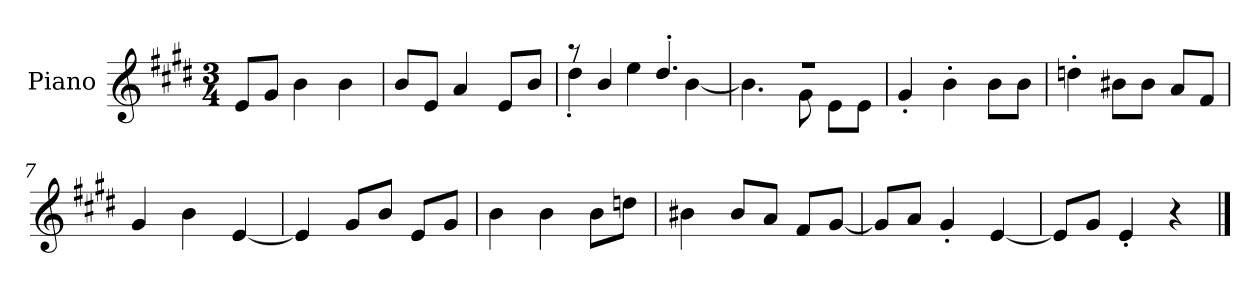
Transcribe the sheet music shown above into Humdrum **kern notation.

**kern
*part1
*staff1
*I"Piano
*I'P-no
*clefG2
*k[f#c#g#d#]
*M3/4
*MM177
=1
8e/L
8g#/J
4b\
4b\
=2
8b/L
8e/J
4a/
8e/L
8b/J
=3
*^
8r	4dd#'\
4b/	.
.	4ee\
4.dd#'/	.
.	[4b\
=4	=4
2.r	4.b\]
.	8g#\
.	8e\L
.	8e\J
*v	*v
=5
4g#'/
4b'\
8b\L
8b\J
=6
4ddn'\
8b#X\L
8b#\J
8a/L
8f#/J
=7
4g#/
4b\
[4e/
!!LO:LB:g=z
=8
4e/]
8g#/L
8b/J
8e/L
8g#/J
=9
4b\
4b\
8b\L
8ddn\J
=10
4b#X\
8b#/L
8a/J
8f#/L
[8g#/J
=11
8g#/L]
8a/J
4g#'/
[4e/
=12
8e/L]
8g#/J
4e'/
4r
==
*-
